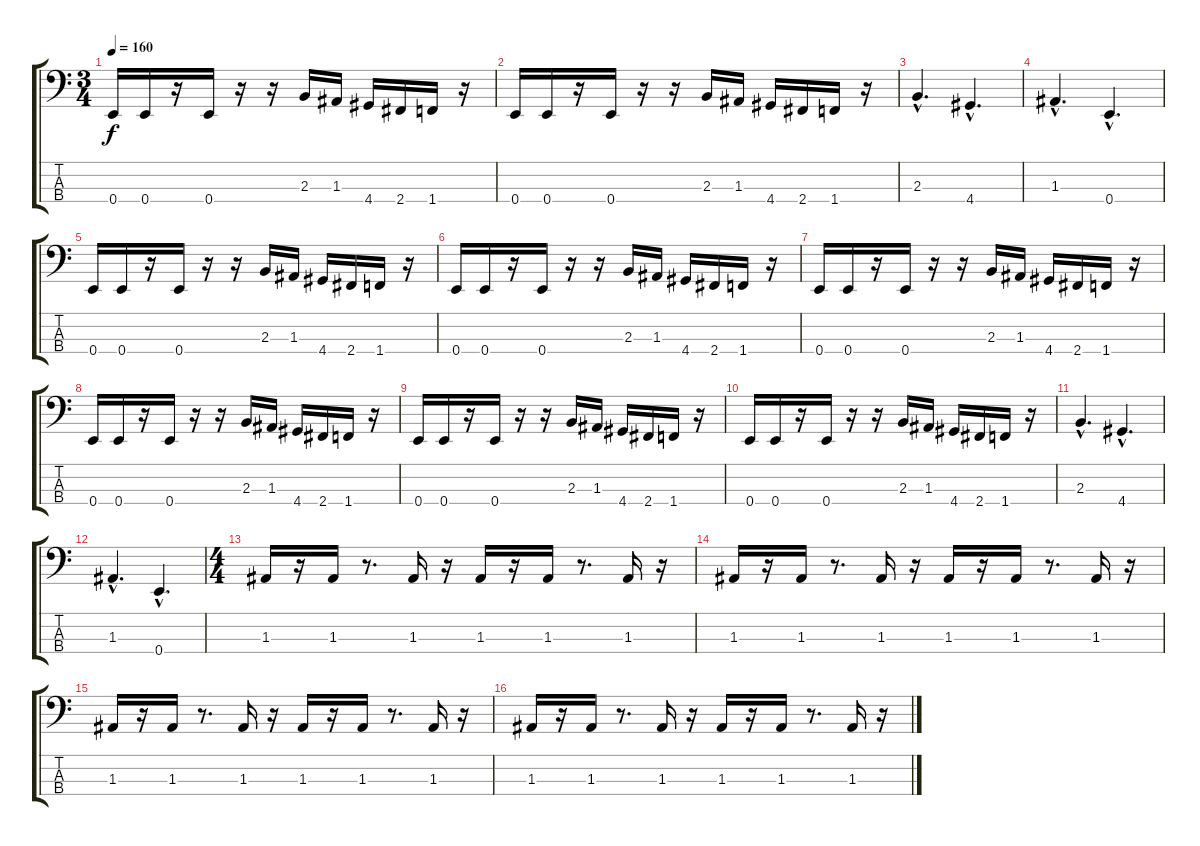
\track "" {instrument electricbassfinger}
\staff {score tabs}
\tuning (G2 D2 A1 E1) {hide}
\ts (3 4)
\tempo 160
\clef f4
\ks c
0.4.16{dy f} 0.4.16 r.16 0.4.16 r.16 r.16 2.3.16 1.3.16 4.4.16 2.4.16 1.4.16 r.16 |
0.4.16 0.4.16 r.16 0.4.16 r.16 r.16 2.3.16 1.3.16 4.4.16 2.4.16 1.4.16 r.16 |
2.3{hac}.4{d} 4.4{hac}.4{d} |
1.3{hac}.4{d} 0.4{hac}.4{d} |
0.4.16 0.4.16 r.16 0.4.16 r.16 r.16 2.3.16 1.3.16 4.4.16 2.4.16 1.4.16 r.16 |
0.4.16 0.4.16 r.16 0.4.16 r.16 r.16 2.3.16 1.3.16 4.4.16 2.4.16 1.4.16 r.16 |
0.4.16 0.4.16 r.16 0.4.16 r.16 r.16 2.3.16 1.3.16 4.4.16 2.4.16 1.4.16 r.16 |
0.4.16 0.4.16 r.16 0.4.16 r.16 r.16 2.3.16 1.3.16 4.4.16 2.4.16 1.4.16 r.16 |
0.4.16 0.4.16 r.16 0.4.16 r.16 r.16 2.3.16 1.3.16 4.4.16 2.4.16 1.4.16 r.16 |
0.4.16 0.4.16 r.16 0.4.16 r.16 r.16 2.3.16 1.3.16 4.4.16 2.4.16 1.4.16 r.16 |
2.3{hac}.4{d} 4.4{hac}.4{d} |
1.3{hac}.4{d} 0.4{hac}.4{d} |
\ts (4 4)
1.3.16 r.16 1.3.16 r.8{d} 1.3.16 r.16 1.3.16 r.16 1.3.16 r.8{d} 1.3.16 r.16 |
1.3.16 r.16 1.3.16 r.8{d} 1.3.16 r.16 1.3.16 r.16 1.3.16 r.8{d} 1.3.16 r.16 |
1.3.16 r.16 1.3.16 r.8{d} 1.3.16 r.16 1.3.16 r.16 1.3.16 r.8{d} 1.3.16 r.16 |
1.3.16 r.16 1.3.16 r.8{d} 1.3.16 r.16 1.3.16 r.16 1.3.16 r.8{d} 1.3.16 r.16
